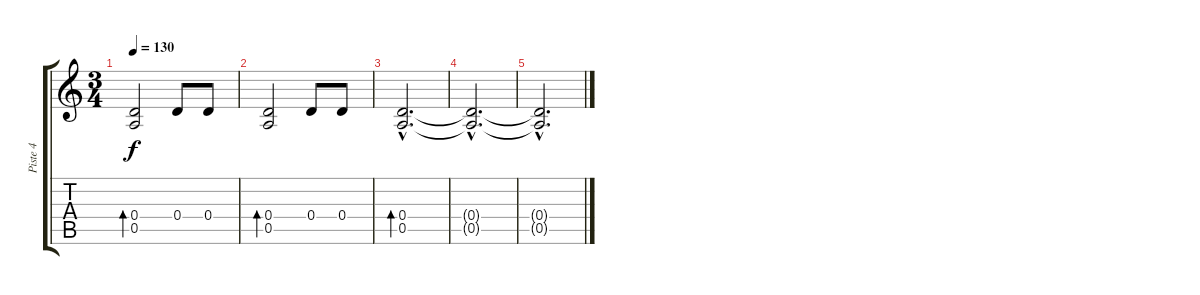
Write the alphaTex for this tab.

\track ("Piste 4" "Piste 4") {instrument electricguitarjazz}
\staff {score tabs}
\tuning (E4 B3 G3 D3 A2 E2) {hide}
\ts (3 4)
\tempo 130
\clef g2
\ks c
(0.4 0.5).2{bd 240 dy f} 0.4.8 0.4.8 |
(0.4 0.5).2{bd 240} 0.4.8 0.4.8 |
(0.4{hac} 0.5{hac}).2{d bd 240} |
(0.4{hac t} 0.5{hac t}).2{d} |
(0.4{hac t} 0.5{hac t}).2{d}
